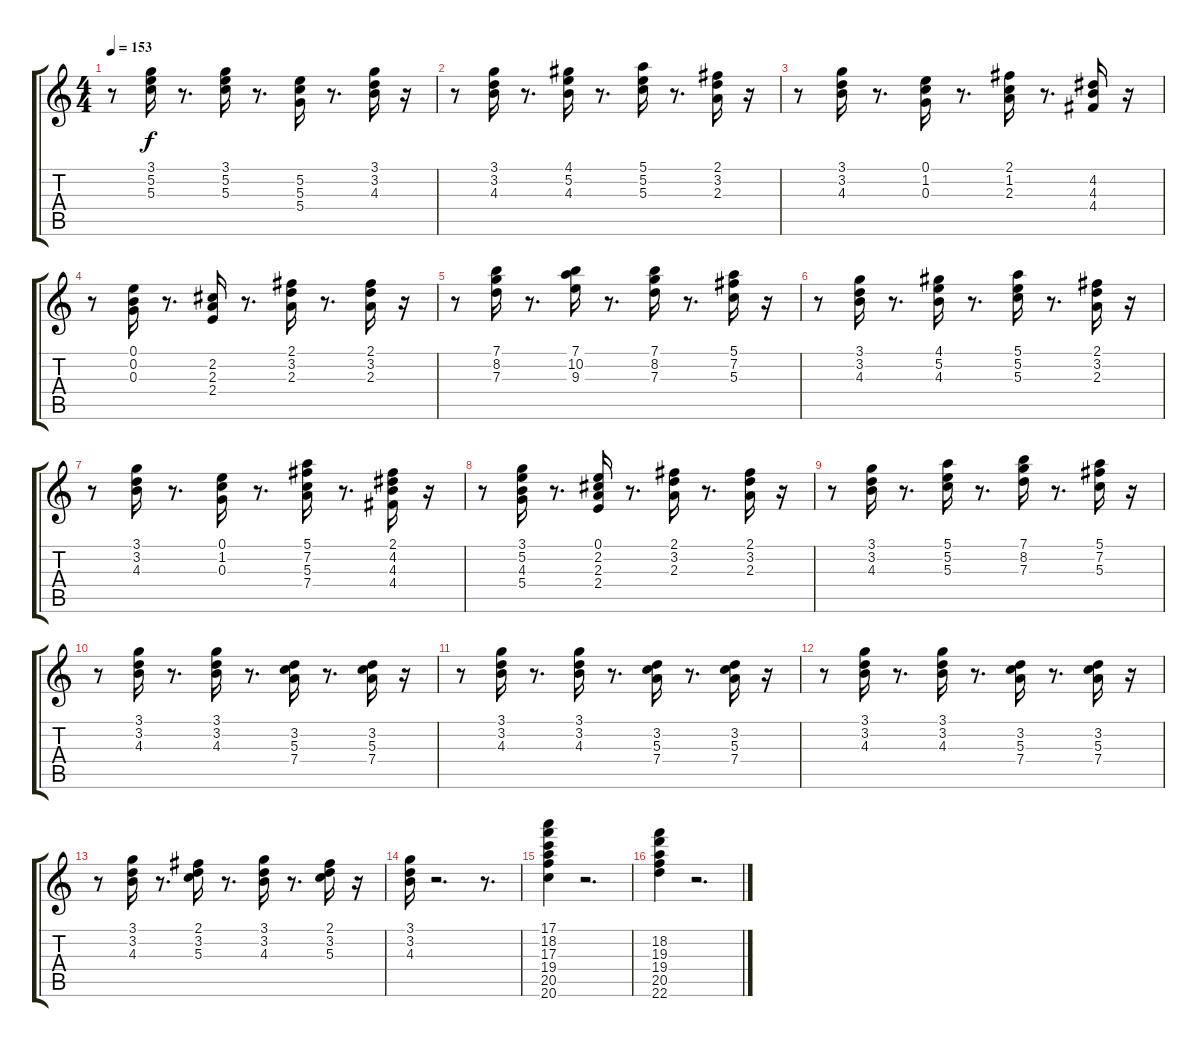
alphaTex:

\track "" {instrument acousticguitarnylon}
\staff {score tabs}
\tuning (E4 B3 G3 D3 A2 E2) {hide}
\ts (4 4)
\tempo 153
\clef g2
\ks c
r.8{dy f} (3.1 5.2 5.3).16 r.8{d} (3.1 5.2 5.3).16 r.8{d} (5.2 5.3 5.4).16 r.8{d} (3.1 3.2 4.3).16 r.16 |
r.8 (3.1 3.2 4.3).16 r.8{d} (4.1 5.2 4.3).16 r.8{d} (5.1 5.2 5.3).16 r.8{d} (2.1 3.2 2.3).16 r.16 |
r.8 (3.1 3.2 4.3).16 r.8{d} (0.1 1.2 0.3).16 r.8{d} (2.1 1.2 2.3).16 r.8{d} (4.2 4.3 4.4).16 r.16 |
r.8 (0.1 0.2 0.3).16 r.8{d} (2.2 2.3 2.4).16 r.8{d} (2.1 3.2 2.3).16 r.8{d} (2.1 3.2 2.3).16 r.16 |
r.8 (7.1 8.2 7.3).16 r.8{d} (7.1 10.2 9.3).16 r.8{d} (7.1 8.2 7.3).16 r.8{d} (5.1 7.2 5.3).16 r.16 |
r.8 (3.1 3.2 4.3).16 r.8{d} (4.1 5.2 4.3).16 r.8{d} (5.1 5.2 5.3).16 r.8{d} (2.1 3.2 2.3).16 r.16 |
r.8 (3.1 3.2 4.3).16 r.8{d} (0.1 1.2 0.3).16 r.8{d} (5.1 7.2 5.3 7.4).16 r.8{d} (2.1 4.2 4.3 4.4).16 r.16 |
r.8 (3.1 5.2 4.3 5.4).16 r.8{d} (0.1 2.2 2.3 2.4).16 r.8{d} (2.1 3.2 2.3).16 r.8{d} (2.1 3.2 2.3).16 r.16 |
r.8 (3.1 3.2 4.3).16 r.8{d} (5.1 5.2 5.3).16 r.8{d} (7.1 8.2 7.3).16 r.8{d} (5.1 7.2 5.3).16 r.16 |
r.8 (3.1 3.2 4.3).16 r.8{d} (3.1 3.2 4.3).16 r.8{d} (3.2 5.3 7.4).16 r.8{d} (3.2 5.3 7.4).16 r.16 |
r.8 (3.1 3.2 4.3).16 r.8{d} (3.1 3.2 4.3).16 r.8{d} (3.2 5.3 7.4).16 r.8{d} (3.2 5.3 7.4).16 r.16 |
r.8 (3.1 3.2 4.3).16 r.8{d} (3.1 3.2 4.3).16 r.8{d} (3.2 5.3 7.4).16 r.8{d} (3.2 5.3 7.4).16 r.16 |
r.8 (3.1 3.2 4.3).16 r.8{d} (2.1 3.2 5.3).16 r.8{d} (3.1 3.2 4.3).16 r.8{d} (2.1 3.2 5.3).16 r.16 |
(3.1 3.2 4.3).16 r.2{d} r.8{d} |
(17.1 18.2 17.3 19.4 20.5 20.6).4 r.2{d} |
(18.2 19.3 19.4 20.5 22.6).4 r.2{d}
